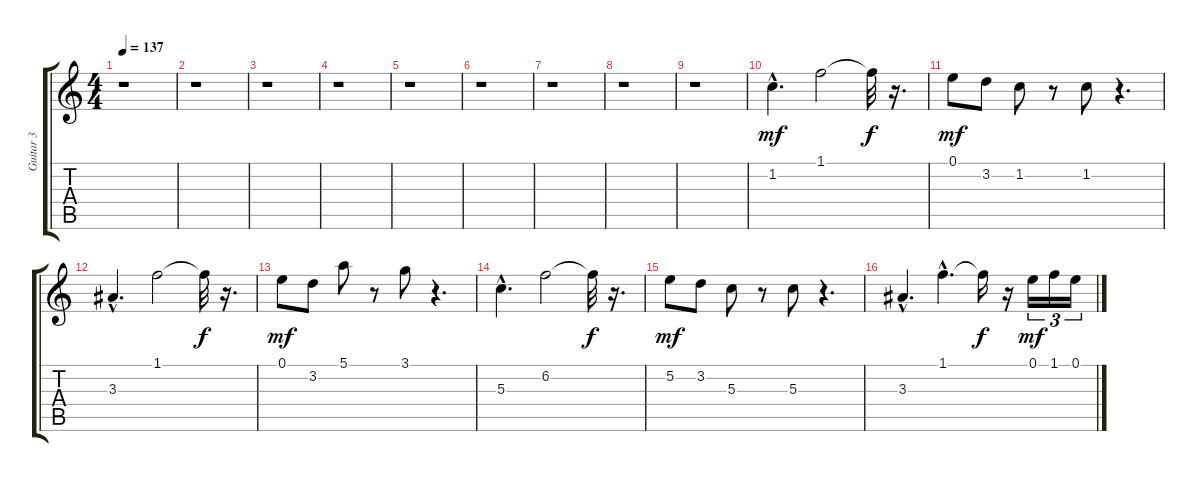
\track ("Guitar 3" "Guitar 3") {instrument overdrivenguitar}
\staff {score tabs}
\tuning (E4 B3 G3 D3 A2 E2) {hide}
\ts (4 4)
\tempo 137
\clef g2
\ks c
r.1{dy mf instrument overdrivenguitar} |
r.1 |
r.1 |
r.1 |
r.1 |
r.1 |
r.1 |
r.1 |
r.1 |
1.2{hac}.4{d} 1.1.2 1.1{t}.32{dy f} r.16{d} |
0.1.8{dy mf} 3.2.8 1.2.8 r.8 1.2.8 r.4{d} |
3.3{hac}.4{d} 1.1.2 1.1{t}.32{dy f} r.16{d} |
0.1.8{dy mf} 3.2.8 5.1.8 r.8 3.1.8 r.4{d} |
5.3{hac}.4{d} 6.2.2 6.2{t}.32{dy f} r.16{d} |
5.2.8{dy mf} 3.2.8 5.3.8 r.8 5.3.8 r.4{d} |
3.3{hac}.4{d} 1.1{hac}.4{d} 1.1{t}.16{dy f} r.16 0.1.16{tu (3 2) dy mf} 1.1.16{tu (3 2)} 0.1.16{tu (3 2)}
